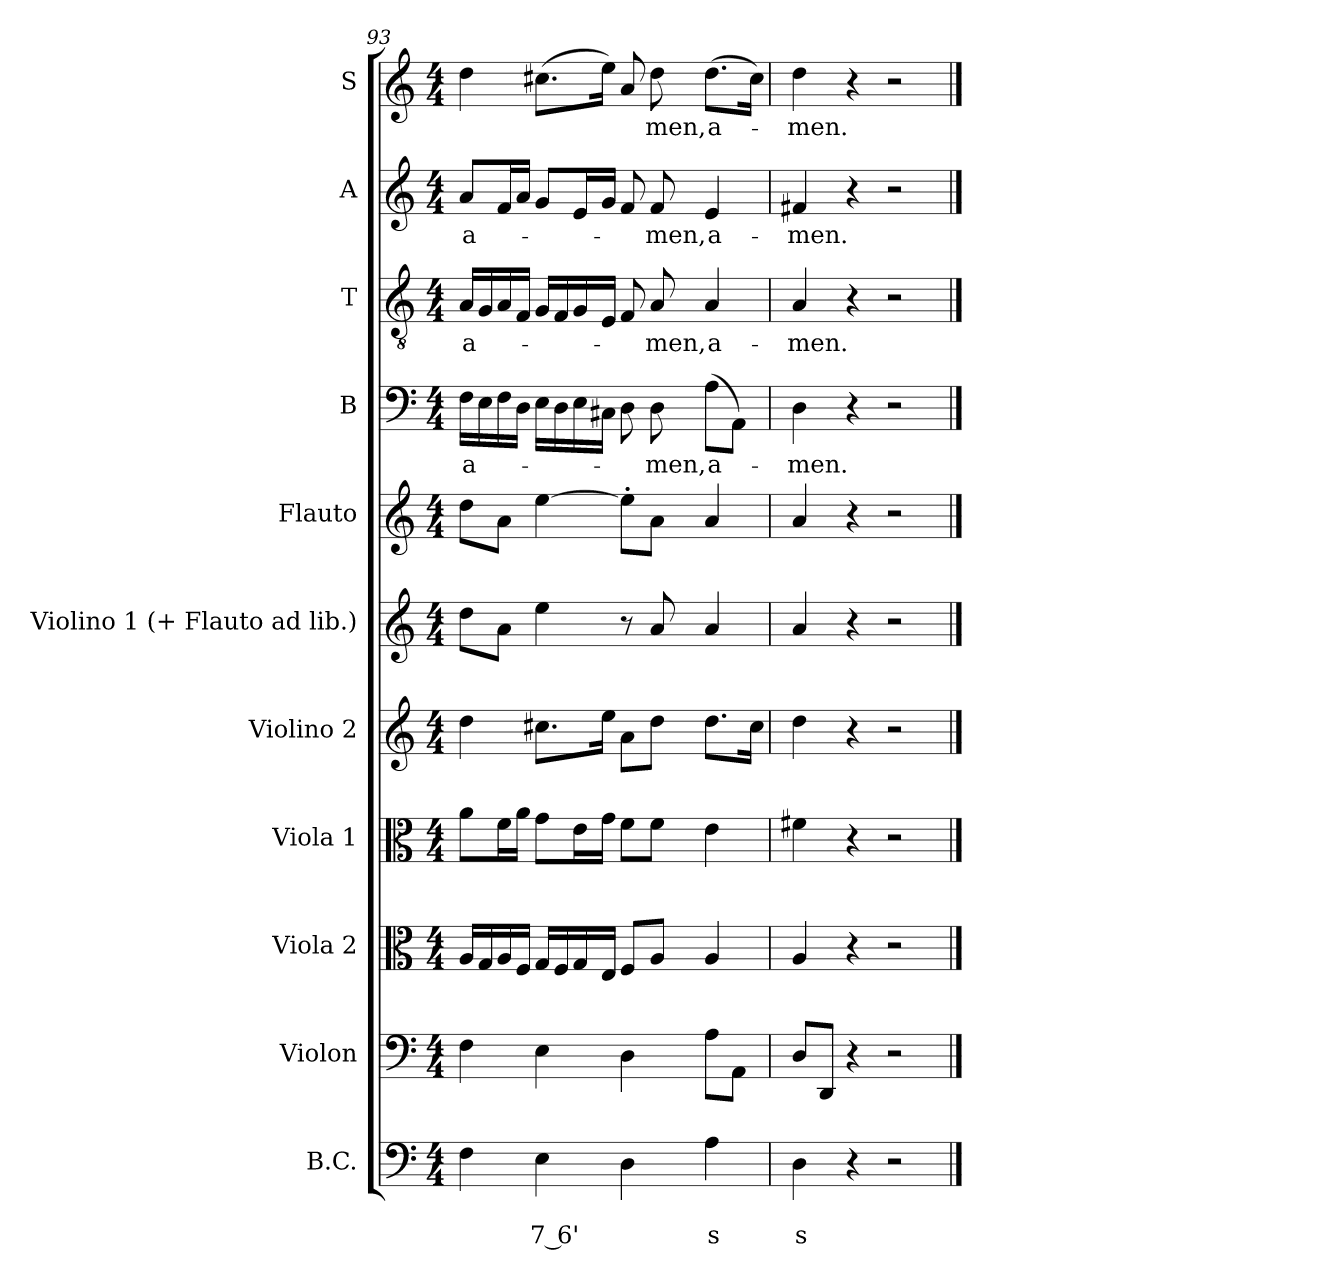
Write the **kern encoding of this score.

**kern	**text	**text	**kern	**kern	**kern	**kern	**kern	**kern	**kern	**text	**kern	**text	**kern	**text	**kern	**text
*part11	*part11	*part11	*part10	*part9	*part8	*part7	*part6	*part5	*part4	*part4	*part3	*part3	*part2	*part2	*part1	*part1
*staff11	*staff11	*staff11	*staff10	*staff9	*staff8	*staff7	*staff6	*staff5	*staff4	*staff4	*staff3	*staff3	*staff2	*staff2	*staff1	*staff1
*I"B.C.	*	*	*I"Violon	*I"Viola 2	*I"Viola 1	*I"Violino 2	*I"Violino 1 (+ Flauto ad lib.)	*I"Flauto	*I"B	*	*I"T	*	*I"A	*	*I"S	*
*I'B.C.	*	*	*I'Vn	*I'Va2	*I'Va1	*I'Vn2	*I'Vn1	*I'Fl.	*I'B	*	*I'T	*	*I'A	*	*I'S	*
!!LO:LB:g=z
*clefF4	*	*	*clefF4	*clefC3	*clefC3	*clefG2	*clefG2	*clefG2	*clefF4	*	*clefGv2	*	*clefG2	*	*clefG2	*
*	*	*	*	*	*	*	*	*	*	*	*ITrd7c12	*	*	*	*	*
*k[]	*	*	*k[]	*k[]	*k[]	*k[]	*k[]	*k[]	*k[]	*	*k[]	*	*k[]	*	*k[]	*
*C:	*	*	*C:	*C:	*C:	*C:	*C:	*C:	*C:	*	*C:	*	*C:	*	*C:	*
*M4/4	*	*	*M4/4	*M4/4	*M4/4	*M4/4	*M4/4	*M4/4	*M4/4	*	*M4/4	*	*M4/4	*	*M4/4	*
=93	=93	=93	=93	=93	=93	=93	=93	=93	=93	=93	=93	=93	=93	=93	=93	=93
!	!	!	!	!	!	!	!	!	!	!LO:LY:b	!	!	!	!	!	!
!	!	!	!	!	!	!	!	!	!	!	!	!LO:LY:b	!	!	!	!
!	!	!	!	!	!	!	!	!	!	!	!	!	!	!LO:LY:b	!	!
4F\	.	.	4F\	16A/LL	8a\L	4dd\	8dd\L	8dd\L	16F\LL	a-	16AA/LL	a-	8a/L	a-	4dd\	.
.	.	.	.	16G/	.	.	.	.	16E\	.	16GG/	.	.	.	.	.
.	.	.	.	16A/	16f\L	.	8a\J	8a\J	16F\	.	16AA/	.	16f/L	.	.	.
.	.	.	.	16F/JJ	16a\JJ	.	.	.	16D\JJ	.	16FF/JJ	.	16a/JJ	.	.	.
!	!	!LO:LY:b	!	!	!	!	!	!	!	!	!	!	!	!	!	!
4E\	.	7 6'	4E\	16G/LL	8g\L	8.cc#X\L	4ee\	[4ee\	16E\LL	.	16GG/LL	.	8g/L	.	(>8.cc#X\L	.
.	.	.	.	16F/	.	.	.	.	16D\	.	16FF/	.	.	.	.	.
.	.	.	.	16G/	16e\L	.	.	.	16E\	.	16GG/	.	16e/L	.	.	.
.	.	.	.	16E/JJ	16g\JJ	16ee\Jk	.	.	16C#X\JJ	.	16EE/JJ	.	16g/JJ	.	16ee\Jk)	.
4D\	.	.	4D\	8F/L	8f\L	8a\L	8r	8ee'>\L]	8D\	.	8FF/	.	8f/	.	8a/	.
!	!	!	!	!	!	!	!	!	!	!LO:LY:b	!	!	!	!	!	!
!	!	!	!	!	!	!	!	!	!	!	!	!LO:LY:b	!	!	!	!
!	!	!	!	!	!	!	!	!	!	!	!	!	!	!LO:LY:b	!	!
!	!	!	!	!	!	!	!	!	!	!	!	!	!	!	!	!LO:LY:b
.	.	.	.	8A/J	8f\J	8dd\J	8a/	8a\J	8D\	-men,	8AA/	-men,	8f/	-men,	8dd\	-men,
!	!	!LO:LY:b	!	!	!	!	!	!	!	!	!	!	!	!	!	!
!	!	!	!	!	!	!	!	!	!	!LO:LY:b	!	!	!	!	!	!
!	!	!	!	!	!	!	!	!	!	!	!	!LO:LY:b	!	!	!	!
!	!	!	!	!	!	!	!	!	!	!	!	!	!	!LO:LY:b	!	!
!	!	!	!	!	!	!	!	!	!	!	!	!	!	!	!	!LO:LY:b
4A\	.	s	8A\L	4A/	4e\	8.dd\L	4a/	4a/	(>8A\L	a-	4AA/	a-	4e/	a-	(>8.dd\L	a-
.	.	.	8AA\J	.	.	.	.	.	8AA\J)	.	.	.	.	.	.	.
.	.	.	.	.	.	16cc#\Jk	.	.	.	.	.	.	.	.	16cc#\Jk)	.
=94	=94	=94	=94	=94	=94	=94	=94	=94	=94	=94	=94	=94	=94	=94	=94	=94
!	!	!LO:LY:b	!	!	!	!	!	!	!	!	!	!	!	!	!	!
!	!	!	!	!	!	!	!	!	!	!LO:LY:b	!	!	!	!	!	!
!	!	!	!	!	!	!	!	!	!	!	!	!LO:LY:b	!	!	!	!
!	!	!	!	!	!	!	!	!	!	!	!	!	!	!LO:LY:b	!	!
!	!	!	!	!	!	!	!	!	!	!	!	!	!	!	!	!LO:LY:b
4D\	.	s	8D/L	4A/	4f#X\	4dd\	4a/	4a/	4D\	-men.	4AA/	-men.	4f#X/	-men.	4dd\	-men.
.	.	.	8DD/J	.	.	.	.	.	.	.	.	.	.	.	.	.
4r	.	.	4r	4r	4r	4r	4r	4r	4r	.	4r	.	4r	.	4r	.
2r	.	.	2r	2r	2r	2r	2r	2r	2r	.	2r	.	2r	.	2r	.
==	==	==	==	==	==	==	==	==	==	==	==	==	==	==	==	==
*-	*-	*-	*-	*-	*-	*-	*-	*-	*-	*-	*-	*-	*-	*-	*-	*-
